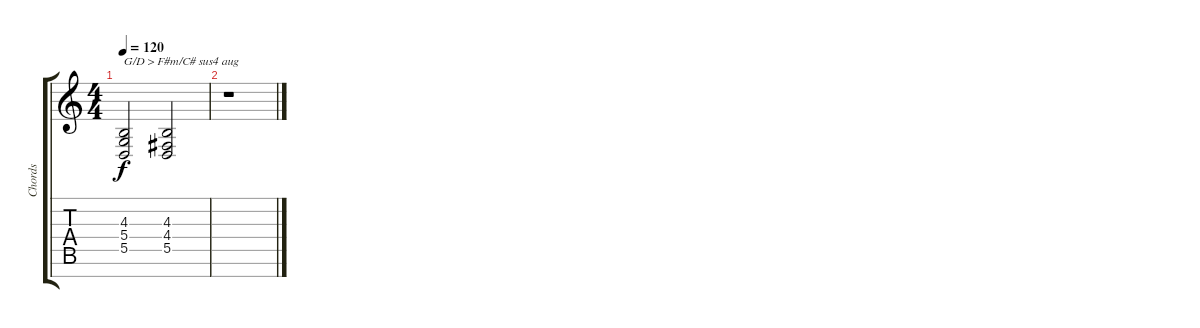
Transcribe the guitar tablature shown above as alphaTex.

\track ("Chords" "Chords") {instrument lead2sawtooth}
\staff {score tabs}
\tuning (E4 B3 G3 D3 A2 E2 B1) {hide}
\ts (4 4)
\tempo 120
\clef g2
\ks c
(4.3 5.4 5.5).2{txt "G/D > F#m/C# sus4 aug" dy f} (4.3 4.4 5.5).2 |
r.1
